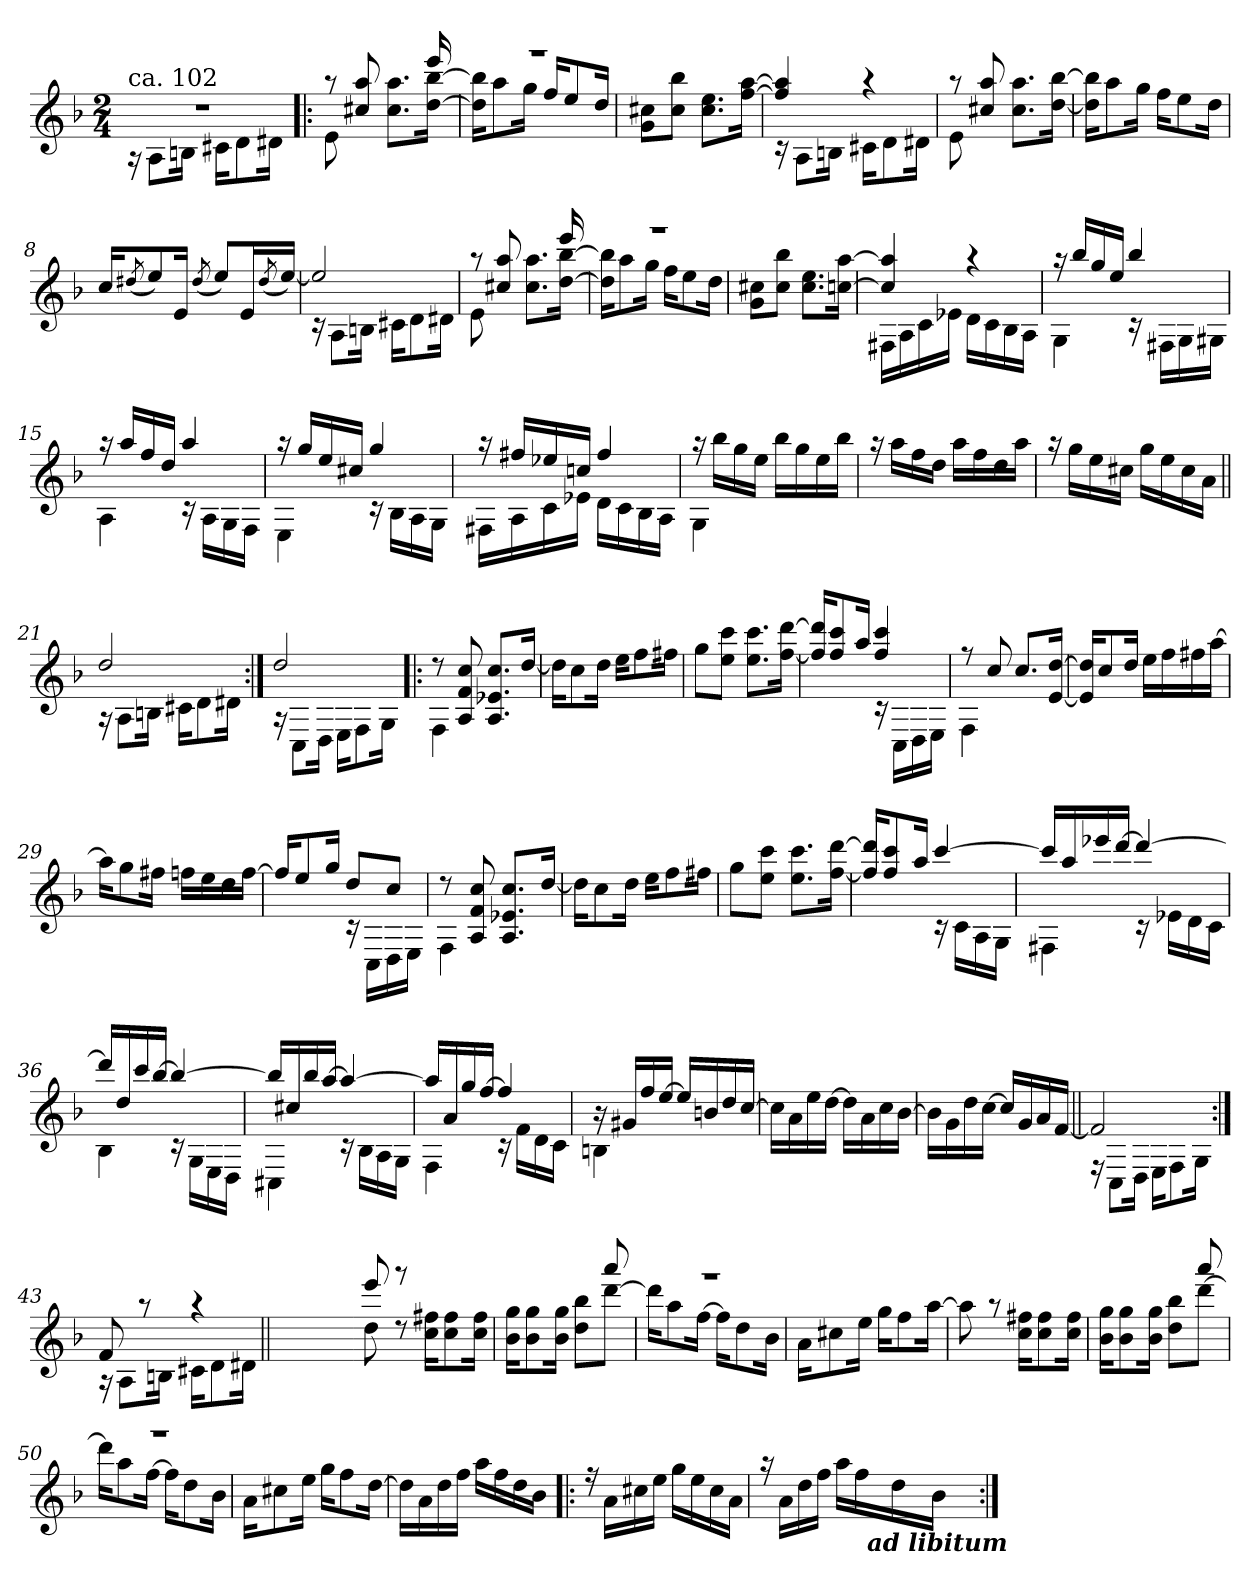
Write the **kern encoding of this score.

**kern
*part1
*staff1
*clefG2
*k[b-]
*F:
*M2/4
=1
*^
!LO:TX:a:t=ca. 102	!
2r	16rA
.	8A!\L
.	16Bn!\Jk
.	16c#X!\KL
.	8d!\
.	16d#X!\Jk
=2!|:	=2!|:
*^	*^
8raa	8e!\	4ryy	4..ryy
8cc#X/ 8aa/	4.ryy	.	.
8.cc#\ 8.aa\L	.	8.ryy	.
[>16dd\ [>16bb-\Jk	.	16ryy	16eee!/
*	*v	*v	*v
=3	=3
16dd\] 16bb-\]KL	2rggg
8aa\	.
16gg\Jk	.
16ff/KL	.
8ee/	.
16dd/Jk	.
=4	=4
8g\ 8cc#X\L	2ryy
8cc#\ 8bb-\J	.
8.cc#\ 8.ee\L	.
[<16ff\ [<16aa\Jk	.
!!LO:LB:g=z	!!
=5	=5
*	*^
4ff/] 4aa/]	16rc	2ryy
.	8A!\L	.
.	16Bn!\Jk	.
4raa	16c#X!\KL	.
.	8d!\	.
.	16d#X!\Jk	.
=6	=6	=6
8raa	8e!\	4ryy
8cc#X/ 8aa/	4.ryy	.
8.cc#\ 8.aa\L	.	4ryy
[>16dd\ [>16bb-\Jk	.	.
*	*v	*v
=7	=7
16dd\] 16bb-\]KL	4ryy
8aa\	.
16gg\Jk	.
16ff\KL	4ryy
8ee\	.
16dd\Jk	.
=8	=8
16cc/KL	4ryy
(<8qdd#X/	.
8ee/)	.
16e/Jk	.
(<8qdd#/	.
8ee/L)	4ryy
16e/L	.
(<8qdd#/	.
[>16ee/JJ)	.
!!LO:LB:g=z	!!
=9	=9
*	*^
2ee/]	16rc	2ryy
.	8A!\L	.
.	16Bn!\Jk	.
.	16c#X!\KL	.
.	8d!\	.
.	16d#X!\Jk	.
=10	=10	=10
*	*	*^
8raa	8e!\	4ryy	4..ryy
8cc#X/ 8aa/	4.ryy	.	.
8.cc#\ 8.aa\L	.	8.ryy	.
[>16dd\ [>16bb-\Jk	.	16ryy	16eee!/
*	*v	*v	*v
=11	=11
16dd\] 16bb-\]KL	2rggg
8aa\	.
16gg\Jk	.
16ff\KL	.
8ee\	.
16dd\Jk	.
=12	=12
8g\ 8cc#X\L	2ryy
8cc#\ 8bb-\J	.
8.cc#\ 8.ee\L	.
[<16ccn\ [<16aa\Jk	.
!!LO:LB:g=z	!!
=13	=13
*	*^
4cc/] 4aa/]	16F#X!\LL	2ryy
.	16A!\	.
.	16c!\	.
.	16e-X!\JJ	.
4raa	16d!\LL	.
.	16c!\	.
.	16B-!\	.
.	16A!\JJ	.
=14	=14	=14
16raa	4G!\	2ryy
16bb-/LL	.	.
16gg/	.	.
16ee/JJ	.	.
4bb-/	16rc	.
.	16F#X!\LL	.
.	16G!\	.
.	16G#X!\JJ	.
=15	=15	=15
16raa	4A!\	2ryy
16aa/LL	.	.
16ff/	.	.
16dd/JJ	.	.
4aa/	16rc	.
.	16A!\LL	.
.	16G!\	.
.	16F!\JJ	.
=16	=16	=16
16raa	4E!\	2ryy
16gg/LL	.	.
16ee/	.	.
16cc#X/JJ	.	.
4gg/	16rc	.
.	16B-!\LL	.
.	16A!\	.
.	16G!\JJ	.
!!LO:LB:g=z	!!	!!
=17	=17	=17
16raa	16F#X!\LL	2ryy
16ff#X/LL	16A!\	.
16ee-X/	16c!\	.
16ccn/JJ	16e-X!\JJ	.
4ff#/	16d!\LL	.
.	16c!\	.
.	16B-!\	.
.	16A!\JJ	.
=18	=18	=18
16raa	4G!\	2ryy
16bb-\LL	.	.
16gg\	.	.
16ee\JJ	.	.
16bb-\LL	4ryy	.
16gg\	.	.
16ee\	.	.
16bb-\JJ	.	.
*	*v	*v
=19	=19
16raa	2ryy
16aa\LL	.
16ff\	.
16dd\JJ	.
16aa\LL	.
16ff\	.
16dd\	.
16aa\JJ	.
=20	=20
16raa	2ryy
16gg\LL	.
16ee\	.
16cc#X\JJ	.
16gg\LL	.
16ee\	.
16cc#\	.
16a\JJ	.
!!LO:LB:g=z	!!
=21||	=21||
*	*^
2dd/	16rA	2ryy
.	8A!\L	.
.	16Bn!\Jk	.
.	16c#X!\KL	.
.	8d!\	.
.	16d#X!\Jk	.
=22:|!	=22:|!	=22:|!
2dd/	16rG	4ryy
.	8C!\L	.
.	16D!\Jk	.
.	16E!\KL	4ryy
.	8F!\	.
.	16G!\Jk	.
=23!|:	=23!|:	=23!|:
8r	4F!\	4ryy
8A/ 8f/ 8cc/	.	.
8.A/ 8.e-X/ 8.cc/L	4ryy	4ryy
[>16dd/Jk	.	.
*	*v	*v
=24	=24
16dd\KL]	2ryy
8cc\	.
16dd\Jk	.
16ee\KL	.
8ff\	.
16ff#X\Jk	.
!!LO:LB:g=z	!!
=25	=25
8gg\L	4ryy
8ee\ 8ccc\J	.
8.ee\ 8.ccc\L	4ryy
[<16ff\ [<16ddd\Jk	.
=26	=26
*	*^
16ff/] 16ddd/]KL	4ryy	2ryy
8ff/ 8ccc/	.	.
16aa/Jk	.	.
4ff/ 4ccc/	16rc	.
.	16C!\LL	.
.	16D!\	.
.	16E!\JJ	.
=27	=27	=27
8r	4F!\	4ryy
8cc/	.	.
8.cc/L	4ryy	4ryy
[>16e/ [>16dd/Jk	.	.
*	*v	*v
=28	=28
16e/] 16dd/]KL	2ryy
8cc/	.
16dd/Jk	.
16ee\LL	.
16ff\	.
16ff#X\	.
[<16aa\JJ	.
!!LO:PB:g=z	!!
=29	=29
16aa\KL]	2ryy
8gg\	.
16ff#X\Jk	.
16ffn\LL	.
16ee\	.
16dd\	.
[<16ff\JJ	.
=30	=30
*	*^
16ff/KL]	4ryy	2ryy
8ee/	.	.
16gg/Jk	.	.
8dd/L	16rc	.
.	16C!\LL	.
8cc/J	16D!\	.
.	16E!\JJ	.
=31	=31	=31
8r	4F!\	4ryy
8A/ 8f/ 8cc/	.	.
8.A/ 8.e-X/ 8.cc/L	4ryy	4ryy
[>16dd/Jk	.	.
*	*v	*v
=32	=32
16dd\KL]	2ryy
8cc\	.
16dd\Jk	.
16ee\KL	.
8ff\	.
16ff#X\Jk	.
!!LO:LB:g=z	!!
=33	=33
8gg\L	4ryy
8ee\ 8ccc\J	.
8.ee\ 8.ccc\L	4ryy
[<16ff\ [<16ddd\Jk	.
=34	=34
*	*^
16ff/] 16ddd/]KL	4ryy	2ryy
8ff/ 8ccc/	.	.
16aa/Jk	.	.
[>4ccc/	16rc	.
.	16c!\LL	.
.	16A!\	.
.	16G!\JJ	.
=35	=35	=35
16ccc/LL]	4F#X!\	2ryy
16aa/	.	.
16eee-X/	.	.
[>16ddd/JJ	.	.
4ddd/_	16rc	.
.	16e-X!\LL	.
.	16d!\	.
.	16c!\JJ	.
=36	=36	=36
16ddd/LL]	4B-!\	2ryy
16dd/	.	.
16ccc/	.	.
[>16bb-/JJ	.	.
4bb-/_	16rc	.
.	16G!\LL	.
.	16E!\	.
.	16D!\JJ	.
!!LO:LB:g=z	!!	!!
=37	=37	=37
16bb-/LL]	4C#X!\	2ryy
16cc#X/	.	.
16bb-/	.	.
[>16aa/JJ	.	.
4aa/_	16rc	.
.	16B-!\LL	.
.	16A!\	.
.	16G!\JJ	.
=38	=38	=38
16aa/LL]	4F!\	2ryy
16a/	.	.
16gg/	.	.
[>16ff/JJ	.	.
4ff/]	16rc	.
.	16f!\LL	.
.	16d!\	.
.	16c!\JJ	.
=39	=39	=39
16r	4Bn!\	2ryy
16g#X/LL	.	.
16ff/	.	.
[>16ee/JJ	.	.
16ee/LL]	4ryy	.
16bn/	.	.
16dd/	.	.
[>16cc/JJ	.	.
*	*v	*v
=40	=40
16cc\LL]	4ryy
16a\	.
16ee\	.
[<16dd\JJ	.
16dd\LL]	4ryy
16a\	.
16cc\	.
[<16b-\JJ	.
!!LO:LB:g=z	!!
=41	=41
16b-\LL]	4ryy
16g\	.
16dd\	.
[<16cc\JJ	.
16cc/LL]	4ryy
16g/	.
16a/	.
[>16f/JJ	.
=42||	=42||
*	*^
2f/]	16rF	(<2ryy
.	8C!\L	.
.	16D!\Jk	.
.	16E!\KL	.
.	8F!\	.
.	16G!\Jk	.
=43:|!	=43:|!	=43:|!
8f/)	16rA	2ryy
.	8A!\L	.
8raa	.	.
.	16Bn!\Jk	.
4raa	16c#X!\KL	.
.	8d!\	.
.	16d#X!\Jk	.
*v	*v	*v
=43X1||
*stria0
2ryy
!!LO:LB:g=z
=44-
*stria5
*^
*	*^
8dd\	8ryy	8eee!/
8r	8ryy	8rggg
16cc\ 16ff#X\KL	4ryy	4ryy
8cc\ 8ff#\	.	.
16cc\ 16ff#\Jk	.	.
=45	=45	=45
16b-\ 16gg\KL	4.ryy	4.ryy
8b-\ 8gg\	.	.
16b-\ 16gg\Jk	.	.
8dd\ 8bb-\L	.	.
[<8ddd\J	8ryy	8aaa!/
=46	=46	=46
16ddd\KL]	2ryy	2rggg
8aa\	.	.
[<16ff\Jk	.	.
16ff\KL]	.	.
8dd\	.	.
16b-\Jk	.	.
*	*v	*v
=47	=47
16a\KL	2ryy
8cc#X\	.
16ee\Jk	.
16gg\KL	.
8ff\	.
[<16aa\Jk	.
!!LO:LB:g=z	!!
=48	=48
8aa\]	4ryy
8raa	.
16cc\ 16ff#X\KL	4ryy
8cc\ 8ff#\	.
16cc\ 16ff#\Jk	.
=49	=49
*	*^
16b-\ 16gg\KL	4.ryy	4.ryy
8b-\ 8gg\	.	.
16b-\ 16gg\Jk	.	.
8dd\ 8bb-\L	.	.
[<8ddd\J	8ryy	8aaa!/
=50	=50	=50
16ddd\KL]	2ryy	2raaa
8aa\	.	.
[<16ff\Jk	.	.
16ff\KL]	.	.
8dd\	.	.
16b-\Jk	.	.
*	*v	*v
=51	=51
16a\KL	2ryy
8cc#X\	.
16ee\Jk	.
16gg\KL	.
8ff\	.
[<16dd\Jk	.
!!LO:LB:g=z	!!
=52	=52
16dd\LL]	2ryy
16a\	.
16dd\	.
16ff\JJ	.
16aa\LL	.
16ff\	.
16dd\	.
16b-\JJ	.
=53!|:	=53!|:
16r	2ryy
16a\LL	.
16cc#X\	.
16ee\JJ	.
16gg\LL	.
16ee\	.
16cc#\	.
16a\JJ	.
=54	=54
*	*^
16raa	2ryy	4ryy
16a\LL	.	.
16dd\	.	.
16ff\JJ	.	.
16aa\LL	.	16.ryy
16ff\	.	.
!	!	!LO:TX:b:Bi:t=ad  libitum
.	.	8ryy
16dd\	.	.
16b-\JJ	.	.
.	.	32ryy
*v	*v	*v
=:|!
*-
